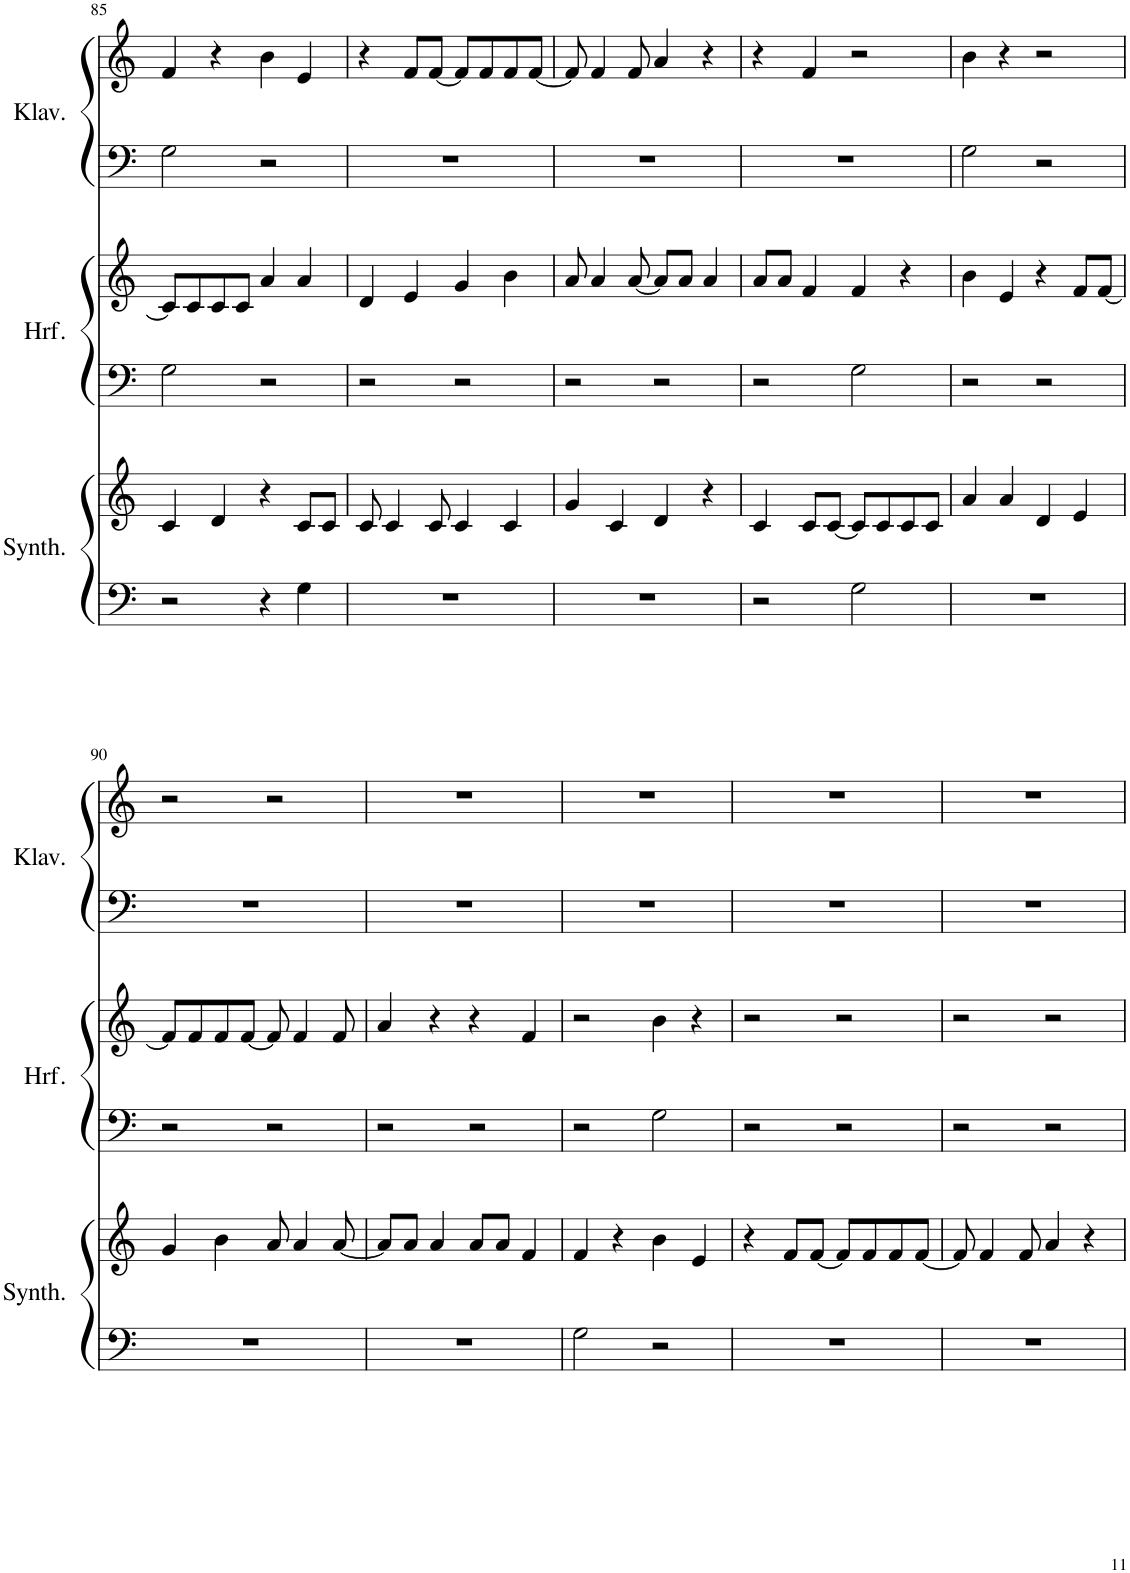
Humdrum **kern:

**kern	**kern	**kern	**kern	**kern	**kern
*part3	*part3	*part2	*part2	*part1	*part1
*staff6	*staff5	*staff4	*staff3	*staff2	*staff1
*I"String Synthesizer	*	*I"Harfe	*	*I"Klavier	*
*I'Synth.	*	*I'Hrf.	*	*I'Klav.	*
!!LO:PB:g=z
*clefF4	*clefG2	*clefF4	*clefG2	*clefF4	*clefG2
*k[]	*k[]	*k[]	*k[]	*k[]	*k[]
*M4/4	*M4/4	*M4/4	*M4/4	*M4/4	*M4/4
=85	=85	=85	=85	=85	=85
2r	4c/	2G\	8c/L]	2G\	4f/
.	.	.	8c/	.	.
.	4d/	.	8c/	.	4r
.	.	.	8c/J	.	.
4r	4r	2r	4a/	2r	4b\
4G\	8c/L	.	4a/	.	4e/
.	8c/J	.	.	.	.
=86	=86	=86	=86	=86	=86
1r	8c/	2r	4d/	1r	4r
.	4c/	.	.	.	.
.	.	.	4e/	.	8f/L
.	8c/	.	.	.	[8f/J
.	4c/	2r	4g/	.	8f/L]
.	.	.	.	.	8f/
.	4c/	.	4b\	.	8f/
.	.	.	.	.	[8f/J
=87	=87	=87	=87	=87	=87
1r	4g/	2r	8a/	1r	8f/]
.	.	.	4a/	.	4f/
.	4c/	.	.	.	.
.	.	.	[8a/	.	8f/
.	4d/	2r	8a/L]	.	4a/
.	.	.	8a/J	.	.
.	4r	.	4a/	.	4r
=88	=88	=88	=88	=88	=88
2r	4c/	2r	8a/L	1r	4r
.	.	.	8a/J	.	.
.	8c/L	.	4f/	.	4f/
.	[8c/J	.	.	.	.
2G\	8c/L]	2G\	4f/	.	2r
.	8c/	.	.	.	.
.	8c/	.	4r	.	.
.	8c/J	.	.	.	.
=89	=89	=89	=89	=89	=89
1r	4a/	2r	4b\	2G\	4b\
.	4a/	.	4e/	.	4r
.	4d/	2r	4r	2r	2r
.	4e/	.	8f/L	.	.
.	.	.	[8f/J	.	.
!!LO:LB:g=z
=90	=90	=90	=90	=90	=90
1r	4g/	2r	8f/L]	1r	2r
.	.	.	8f/	.	.
.	4b\	.	8f/	.	.
.	.	.	[8f/J	.	.
.	8a/	2r	8f/]	.	2r
.	4a/	.	4f/	.	.
.	[8a/	.	8f/	.	.
=91	=91	=91	=91	=91	=91
1r	8a/L]	2r	4a/	1r	1r
.	8a/J	.	.	.	.
.	4a/	.	4r	.	.
.	8a/L	2r	4r	.	.
.	8a/J	.	.	.	.
.	4f/	.	4f/	.	.
=92	=92	=92	=92	=92	=92
2G\	4f/	2r	2r	1r	1r
.	4r	.	.	.	.
2r	4b\	2G\	4b\	.	.
.	4e/	.	4r	.	.
=93	=93	=93	=93	=93	=93
1r	4r	2r	2r	1r	1r
.	8f/L	.	.	.	.
.	[8f/J	.	.	.	.
.	8f/L]	2r	2r	.	.
.	8f/	.	.	.	.
.	8f/	.	.	.	.
.	[8f/J	.	.	.	.
=94	=94	=94	=94	=94	=94
1r	8f/]	2r	2r	1r	1r
.	4f/	.	.	.	.
.	8f/	.	.	.	.
.	4a/	2r	2r	.	.
.	4r	.	.	.	.
=	=	=	=	=	=
*-	*-	*-	*-	*-	*-
